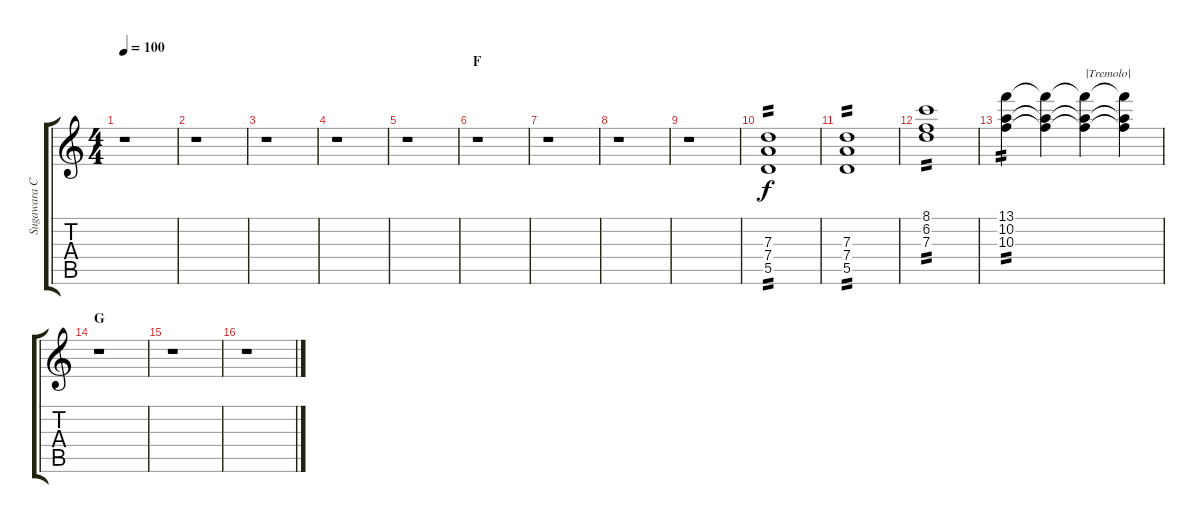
\track ("Sugawara Chaos" "Sugawara C") {instrument distortionguitar}
\staff {score tabs}
\tuning (E4 B3 G3 D3 A2 E2) {hide}
\ts (4 4)
\tempo 100
\clef g2
\ks c
r.1{dy f} |
r.1 |
r.1 |
r.1 |
r.1 |
\section ("" "F")
r.1 |
r.1 |
r.1 |
r.1 |
(7.3 7.4 5.5).1{tp 2} |
(7.3 7.4 5.5).1{tp 2} |
(8.1 6.2 7.3).1{tp 2} |
(13.1 10.2 10.3).4{tp 2} (13.1{t} 10.2{t} 10.3{t}).4 (13.1{t} 10.2{t} 10.3{t}).4{txt "|Tremolo|"} (13.1{t} 10.2{t} 10.3{t}).4 |
\section ("" "G")
r.1 |
r.1 |
r.1
